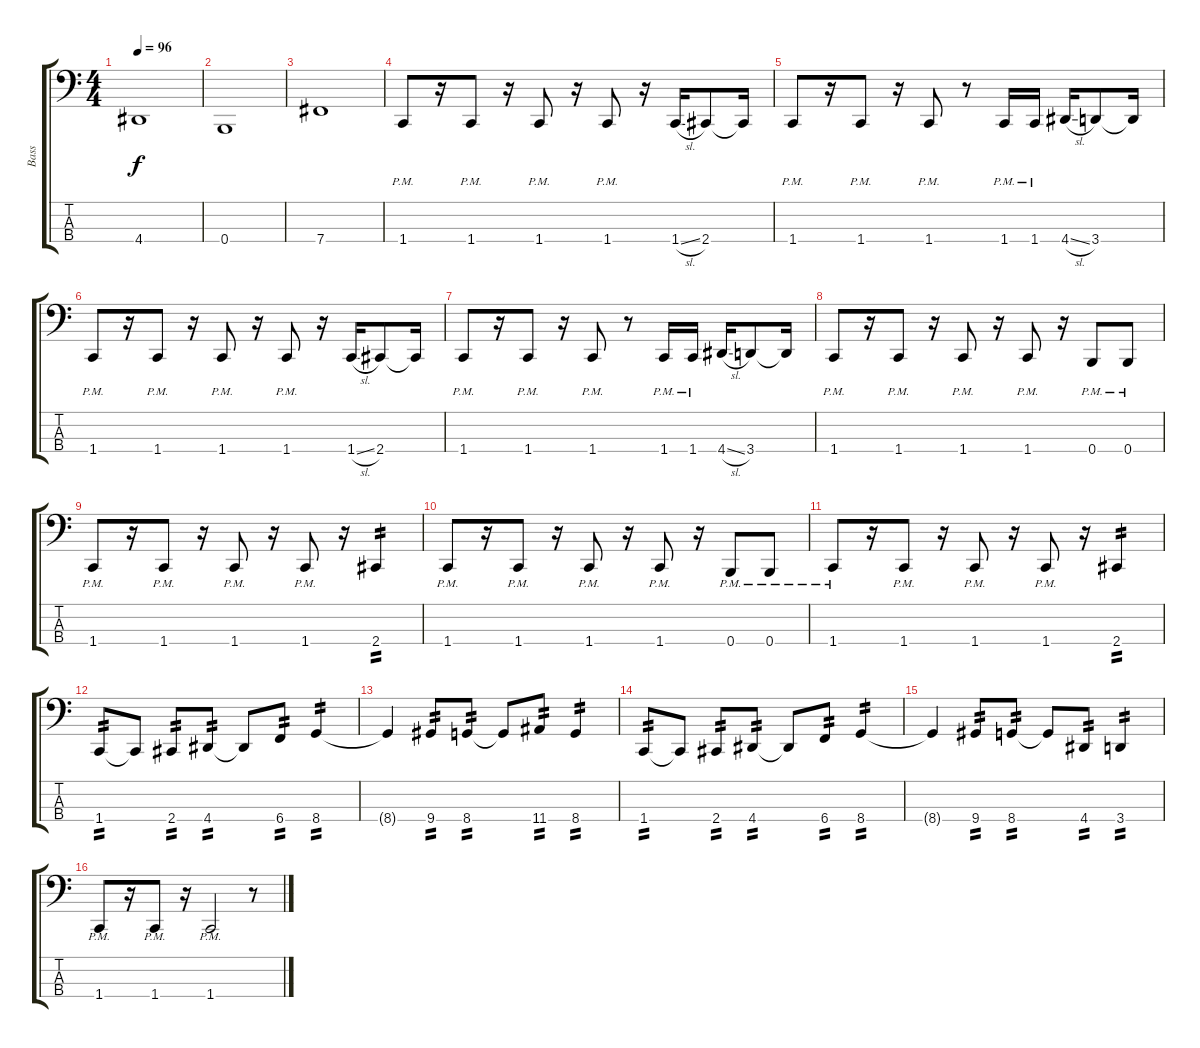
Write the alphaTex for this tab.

\track ("Bass" "Bass") {instrument electricbasspick}
\staff {score tabs}
\tuning (E2 B1 Gb1 B0) {hide}
\ts (4 4)
\tempo 96
\clef f4
\ks c
4.4.1{dy f} |
0.4.1 |
7.4.1 |
1.4{pm}.8 r.16 1.4{pm}.8 r.16 1.4{pm}.8 r.16 1.4{pm}.8 r.16 1.4{sl}.16 2.4.8 2.4{t}.16 |
1.4{pm}.8 r.16 1.4{pm}.8 r.16 1.4{pm}.8 r.8 1.4{pm}.16 1.4{pm}.16 4.4{sl}.16 3.4.8 3.4{t}.16 |
1.4{pm}.8 r.16 1.4{pm}.8 r.16 1.4{pm}.8 r.16 1.4{pm}.8 r.16 1.4{sl}.16 2.4.8 2.4{t}.16 |
1.4{pm}.8 r.16 1.4{pm}.8 r.16 1.4{pm}.8 r.8 1.4{pm}.16 1.4{pm}.16 4.4{sl}.16 3.4.8 3.4{t}.16 |
1.4{pm}.8 r.16 1.4{pm}.8 r.16 1.4{pm}.8 r.16 1.4{pm}.8 r.16 0.4{pm}.8 0.4{pm}.8 |
1.4{pm}.8 r.16 1.4{pm}.8 r.16 1.4{pm}.8 r.16 1.4{pm}.8 r.16 2.4.4{tp 2} |
1.4{pm}.8 r.16 1.4{pm}.8 r.16 1.4{pm}.8 r.16 1.4{pm}.8 r.16 0.4{pm}.8 0.4{pm}.8 |
1.4{pm}.8 r.16 1.4{pm}.8 r.16 1.4{pm}.8 r.16 1.4{pm}.8 r.16 2.4.4{tp 2} |
1.4.8{tp 2} 1.4{t}.8 2.4.8{tp 2} 4.4.8{tp 2} 4.4{t}.8 6.4.8{tp 2} 8.4.4{tp 2} |
8.4{t}.4 9.4.8{tp 2} 8.4.8{tp 2} 8.4{t}.8 11.4.8{tp 2} 8.4.4{tp 2} |
1.4.8{tp 2} 1.4{t}.8 2.4.8{tp 2} 4.4.8{tp 2} 4.4{t}.8 6.4.8{tp 2} 8.4.4{tp 2} |
8.4{t}.4 9.4.8{tp 2} 8.4.8{tp 2} 8.4{t}.8 4.4.8{tp 2} 3.4.4{tp 2} |
1.4{pm}.8 r.16 1.4{pm}.8 r.16 1.4{pm}.2 r.8
